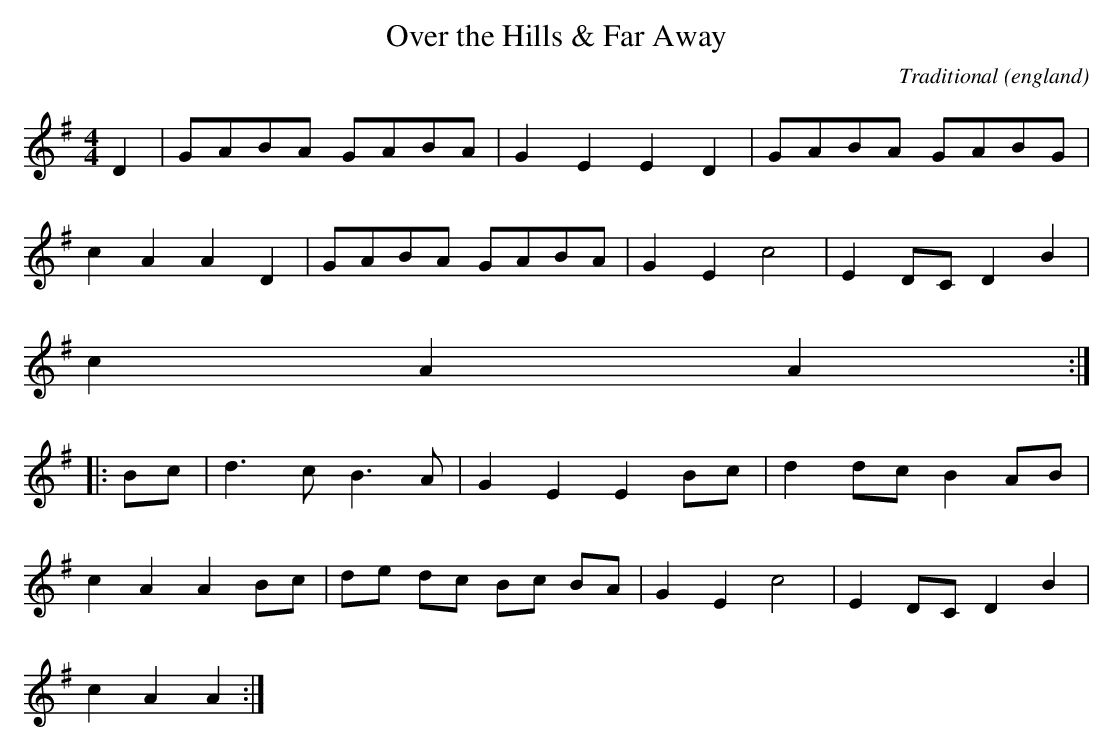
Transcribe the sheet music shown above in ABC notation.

X:1
T:Over the Hills & Far Away
O:england
C:Traditional
M:4/4
L:1/8
K:G
D2|GABA GABA|G2E2E2D2|GABA GABG|
c2A2A2D2|GABA GABA|G2E2c4|E2DC D2B2|
c2A2A2:|
|:Bc|d3c B3A|G2E2E2Bc|d2dc B2AB|
c2A2A2Bc|de dc Bc BA|G2E2c4|E2DC D2B2|
c2A2A2:|
